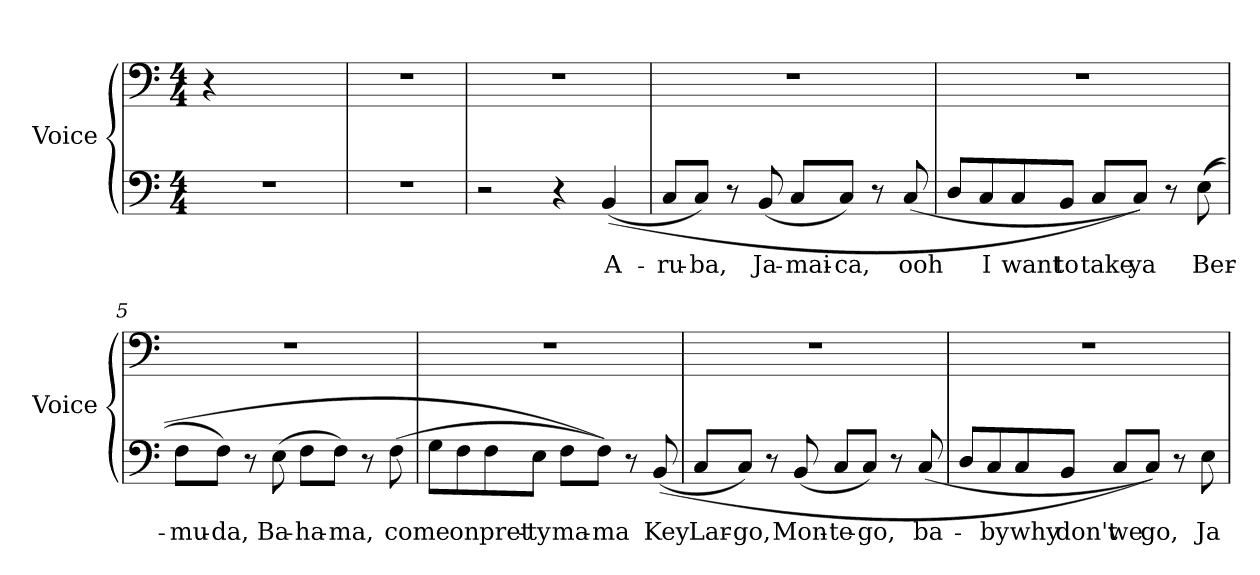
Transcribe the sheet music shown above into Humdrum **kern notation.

**kern	**text	**kern
*part2	*part2	*part1
*staff2	*staff2	*staff1
*I"Voice	*	*I"Voice
*I'Voice	*	*I'Voice
!!LO:PB:g=z
*clefF4	*	*clefF4
*k[]	*	*k[]
*C:	*	*C:
*M4/4	*	*M4/4
=	=	=
!LO:N:vis=1	!	!
1r	.	4r
.	.	2.ryy
=1	=1	=1
1r	.	1r
=2	=2	=2
2r	.	1r
4r	.	.
!	!LO:LY:b:color=#000000	!
((4BBi/	A-	.
=3	=3	=3
!	!LO:LY:b:color=#000000	!
8Ci/L	-ru-	1r
!	!LO:LY:b:color=#000000	!
8Ci/J)	-ba,	.
8r	.	.
!	!LO:LY:b:color=#000000	!
(8BBi/	Ja-	.
!	!LO:LY:b:color=#000000	!
8Ci/L	-mai-	.
!	!LO:LY:b:color=#000000	!
8Ci/J)	-ca,	.
8r	.	.
!	!LO:LY:b:color=#000000	!
(8Ci/	ooh	.
=4	=4	=4
8Di/L	.	1r
!	!LO:LY:b:color=#000000	!
8Ci/	I	.
!	!LO:LY:b:color=#000000	!
8Ci/	want	.
!	!LO:LY:b:color=#000000	!
8BBi/J	to	.
!	!LO:LY:b:color=#000000	!
8Ci/L	take	.
!	!LO:LY:b:color=#000000	!
8Ci/J))	ya	.
8r	.	.
!	!LO:LY:b:color=#000000	!
((8Ei\	Ber-	.
!!LO:LB:g=z
=5	=5	=5
!	!LO:LY:b:color=#000000	!
8Fi\L	-mu-	1r
!	!LO:LY:b:color=#000000	!
8Fi\J)	-da,	.
8r	.	.
!	!LO:LY:b:color=#000000	!
(8Ei\	Ba-	.
!	!LO:LY:b:color=#000000	!
8Fi\L	-ha-	.
!	!LO:LY:b:color=#000000	!
8Fi\J)	-ma,	.
8r	.	.
!	!LO:LY:b:color=#000000	!
(8Fi\	come	.
=6	=6	=6
8Gi\L	.	1r
!	!LO:LY:b:color=#000000	!
8Fi\	on	.
!	!LO:LY:b:color=#000000	!
8Fi\	pret-	.
!	!LO:LY:b:color=#000000	!
8Ei\J	-ty	.
!	!LO:LY:b:color=#000000	!
8Fi\L	ma-	.
!	!LO:LY:b:color=#000000	!
8Fi\J))	-ma	.
8r	.	.
!	!LO:LY:b:color=#000000	!
((8BBi/	Key	.
=7	=7	=7
!	!LO:LY:b:color=#000000	!
8Ci/L	Lar-	1r
!	!LO:LY:b:color=#000000	!
8Ci/J)	-go,	.
8r	.	.
!	!LO:LY:b:color=#000000	!
(8BBi/	Mon-	.
!	!LO:LY:b:color=#000000	!
8Ci/L	-te-	.
!	!LO:LY:b:color=#000000	!
8Ci/J)	-go,	.
8r	.	.
!	!LO:LY:b:color=#000000	!
(8Ci/	ba-	.
!!LO:LB:g=z
=8	=8	=8
8Di/L	.	1r
!	!LO:LY:b:color=#000000	!
8Ci/	-by	.
!	!LO:LY:b:color=#000000	!
8Ci/	why	.
!	!LO:LY:b:color=#000000	!
8BBi/J	don't	.
!	!LO:LY:b:color=#000000	!
8Ci/L	we	.
!	!LO:LY:b:color=#000000	!
8Ci/J))	go,	.
8r	.	.
!	!LO:LY:b:color=#000000	!
8Ei\	Ja-	.
=	=	=
*-	*-	*-
